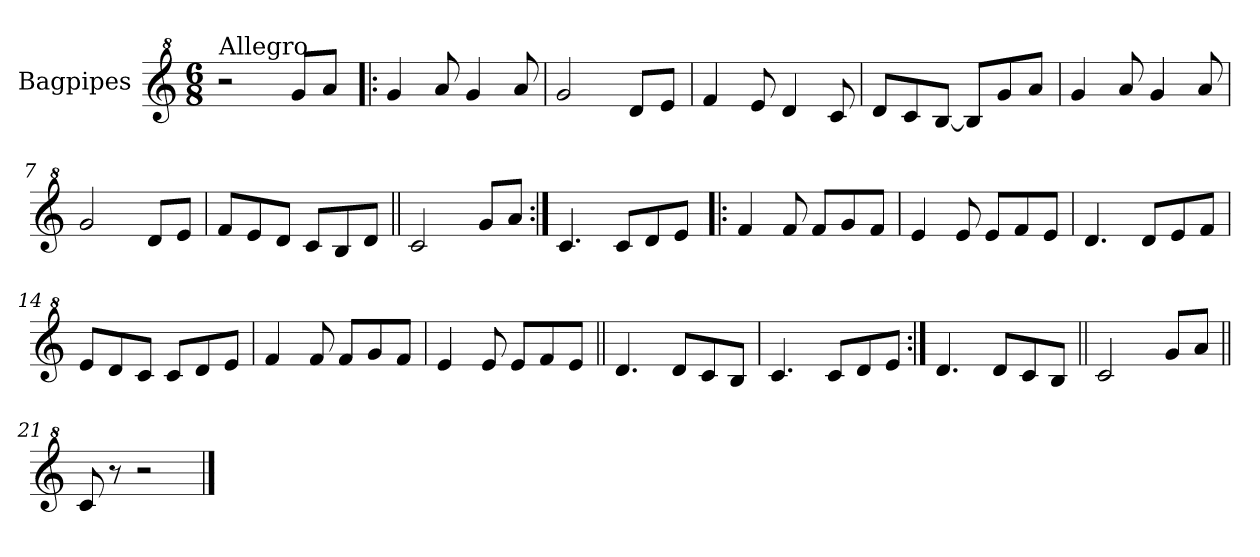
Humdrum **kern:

**kern
*part1
*staff1
*I"Bagpipes
*I'Bag
*clefG^2
*k[]
*C:
*M6/8
=1
!LO:TX:a:t=Allegro
2r
8gg/L
8aa/J
=2!|:
4gg/
8aa/
4gg/
8aa/
=3
2gg/
8dd/L
8ee/J
=4
4ff/
8ee/
4dd/
8cc/
=5
8dd/L
8cc/
[8b/J
8b/L]
8gg/
8aa/J
=6
4gg/
8aa/
4gg/
8aa/
=7
2gg/
8dd/L
8ee/J
=8
8ff/L
8ee/
8dd/J
8cc/L
8b/
8dd/J
!!LO:LB:g=z
=9||
2cc/
8gg/L
8aa/J
=10:|!
4.cc/
8cc/L
8dd/
8ee/J
=11!|:
4ff/
8ff/
8ff/L
8gg/
8ff/J
=12
4ee/
8ee/
8ee/L
8ff/
8ee/J
=13
4.dd/
8dd/L
8ee/
8ff/J
=14
8ee/L
8dd/
8cc/J
8cc/L
8dd/
8ee/J
=15
4ff/
8ff/
8ff/L
8gg/
8ff/J
!!LO:LB:g=z
=16
4ee/
8ee/
8ee/L
8ff/
8ee/J
=17||
4.dd/
8dd/L
8cc/
8b/J
=18
4.cc/
8cc/L
8dd/
8ee/J
=19:|!
4.dd/
8dd/L
8cc/
8b/J
=20||
2cc/
8gg/L
8aa/J
=21||
8cc/
8r
2r
==
*-
